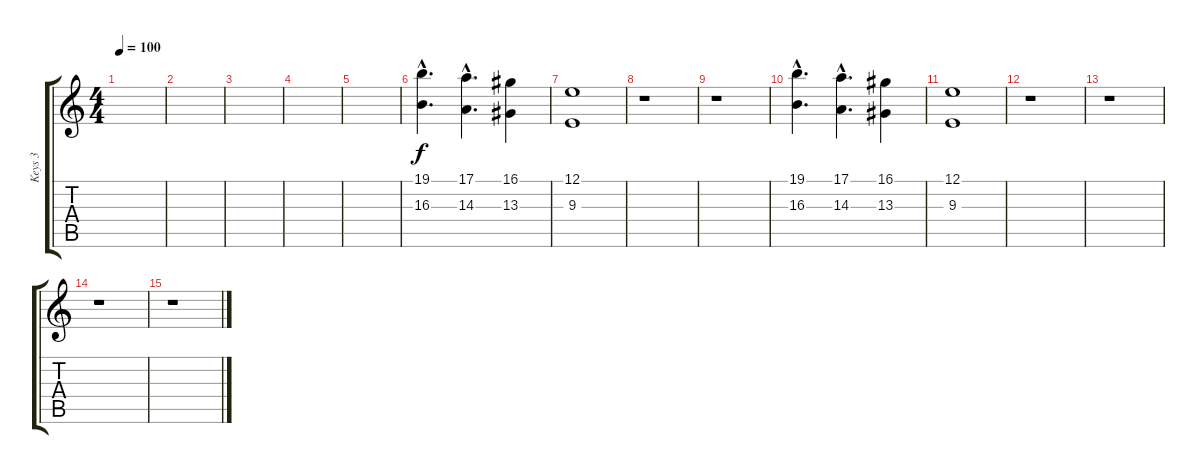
\track ("Keys 3" "Keys 3") {instrument fx4atmosphere}
\staff {score tabs}
\tuning (E4 B3 G3 D3 A2 E2) {hide}
\ts (4 4)
\tempo 100
\clef g2
\ks c
|
|
|
|
|
(19.1{hac} 16.3{hac}).4{d} (17.1{hac} 14.3{hac}).4{d} (16.1 13.3).4 |
(12.1 9.3).1 |
r.1 |
r.1 |
(19.1{hac} 16.3{hac}).4{d} (17.1{hac} 14.3{hac}).4{d} (16.1 13.3).4 |
(12.1 9.3).1 |
r.1 |
r.1 |
r.1 |
r.1
